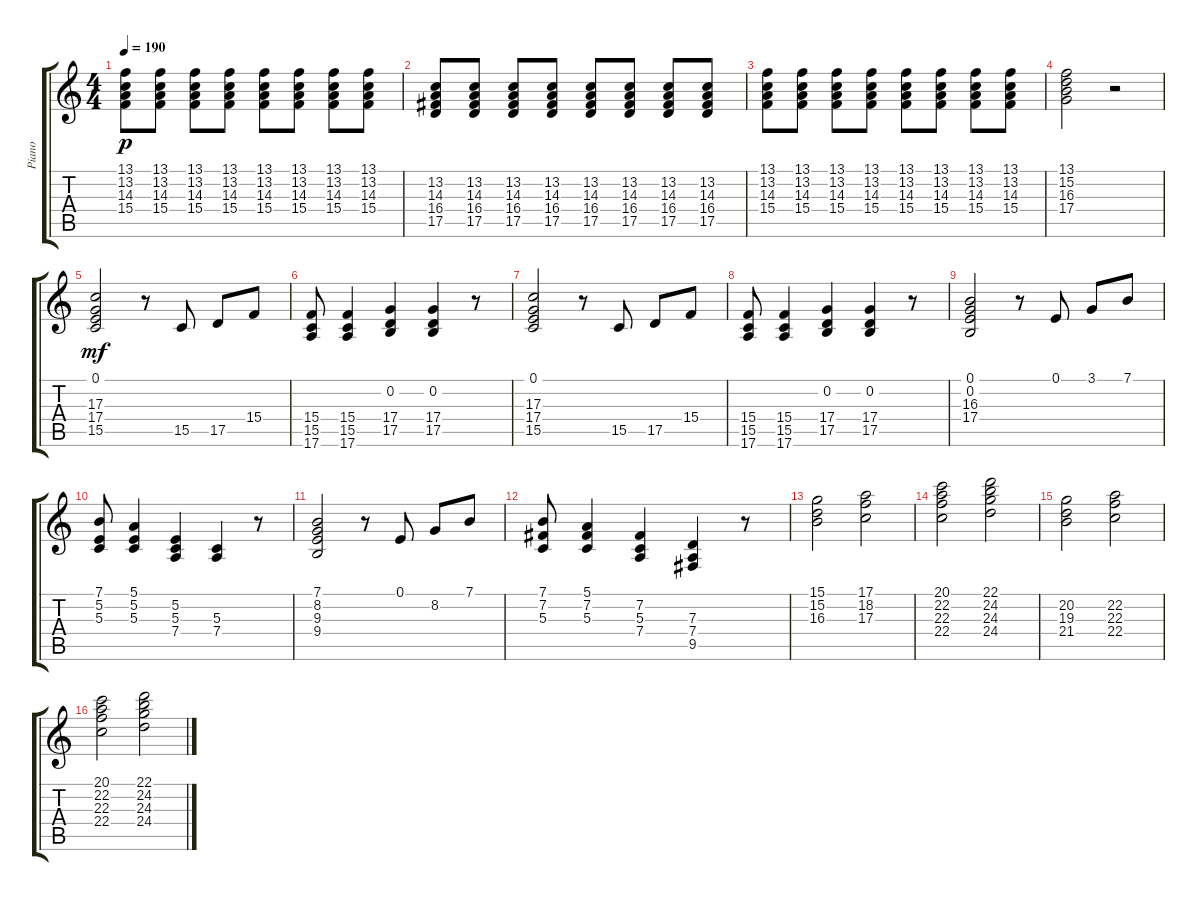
\track ("Piano" "Piano") {instrument brightacousticpiano}
\staff {score tabs}
\tuning (E4 B3 G3 D3 A2 E2) {hide}
\ts (4 4)
\tempo 190
\clef g2
\ks c
(13.1 13.2 14.3 15.4).8{dy p} (13.1 13.2 14.3 15.4).8 (13.1 13.2 14.3 15.4).8 (13.1 13.2 14.3 15.4).8 (13.1 13.2 14.3 15.4).8 (13.1 13.2 14.3 15.4).8 (13.1 13.2 14.3 15.4).8 (13.1 13.2 14.3 15.4).8 |
(13.2 14.3 16.4 17.5).8 (13.2 14.3 16.4 17.5).8 (13.2 14.3 16.4 17.5).8 (13.2 14.3 16.4 17.5).8 (13.2 14.3 16.4 17.5).8 (13.2 14.3 16.4 17.5).8 (13.2 14.3 16.4 17.5).8 (13.2 14.3 16.4 17.5).8 |
(13.1 13.2 14.3 15.4).8 (13.1 13.2 14.3 15.4).8 (13.1 13.2 14.3 15.4).8 (13.1 13.2 14.3 15.4).8 (13.1 13.2 14.3 15.4).8 (13.1 13.2 14.3 15.4).8 (13.1 13.2 14.3 15.4).8 (13.1 13.2 14.3 15.4).8 |
(13.1 15.2 16.3 17.4).2 r.2 |
(0.1 17.3 17.4 15.5).2{dy mf} r.8 15.5.8 17.5.8 15.4.8 |
(15.4 15.5 17.6).8 (15.4 15.5 17.6).4 (0.2 17.4 17.5).4 (0.2 17.4 17.5).4 r.8 |
(0.1 17.3 17.4 15.5).2 r.8 15.5.8 17.5.8 15.4.8 |
(15.4 15.5 17.6).8 (15.4 15.5 17.6).4 (0.2 17.4 17.5).4 (0.2 17.4 17.5).4 r.8 |
(0.1 0.2 16.3 17.4).2 r.8 0.1.8 3.1.8 7.1.8 |
(7.1 5.2 5.3).8 (5.1 5.2 5.3).4 (5.2 5.3 7.4).4 (5.3 7.4).4 r.8 |
(7.1 8.2 9.3 9.4).2 r.8 0.1.8 8.2.8 7.1.8 |
(7.1 7.2 5.3).8 (5.1 7.2 5.3).4 (7.2 5.3 7.4).4 (7.3 7.4 9.5).4 r.8 |
(15.1 15.2 16.3).2 (17.1 18.2 17.3).2 |
(20.1 22.2 22.3 22.4).2 (22.1 24.2 24.3 24.4).2 |
(20.2 19.3 21.4).2 (22.2 22.3 22.4).2 |
(20.1 22.2 22.3 22.4).2 (22.1 24.2 24.3 24.4).2
